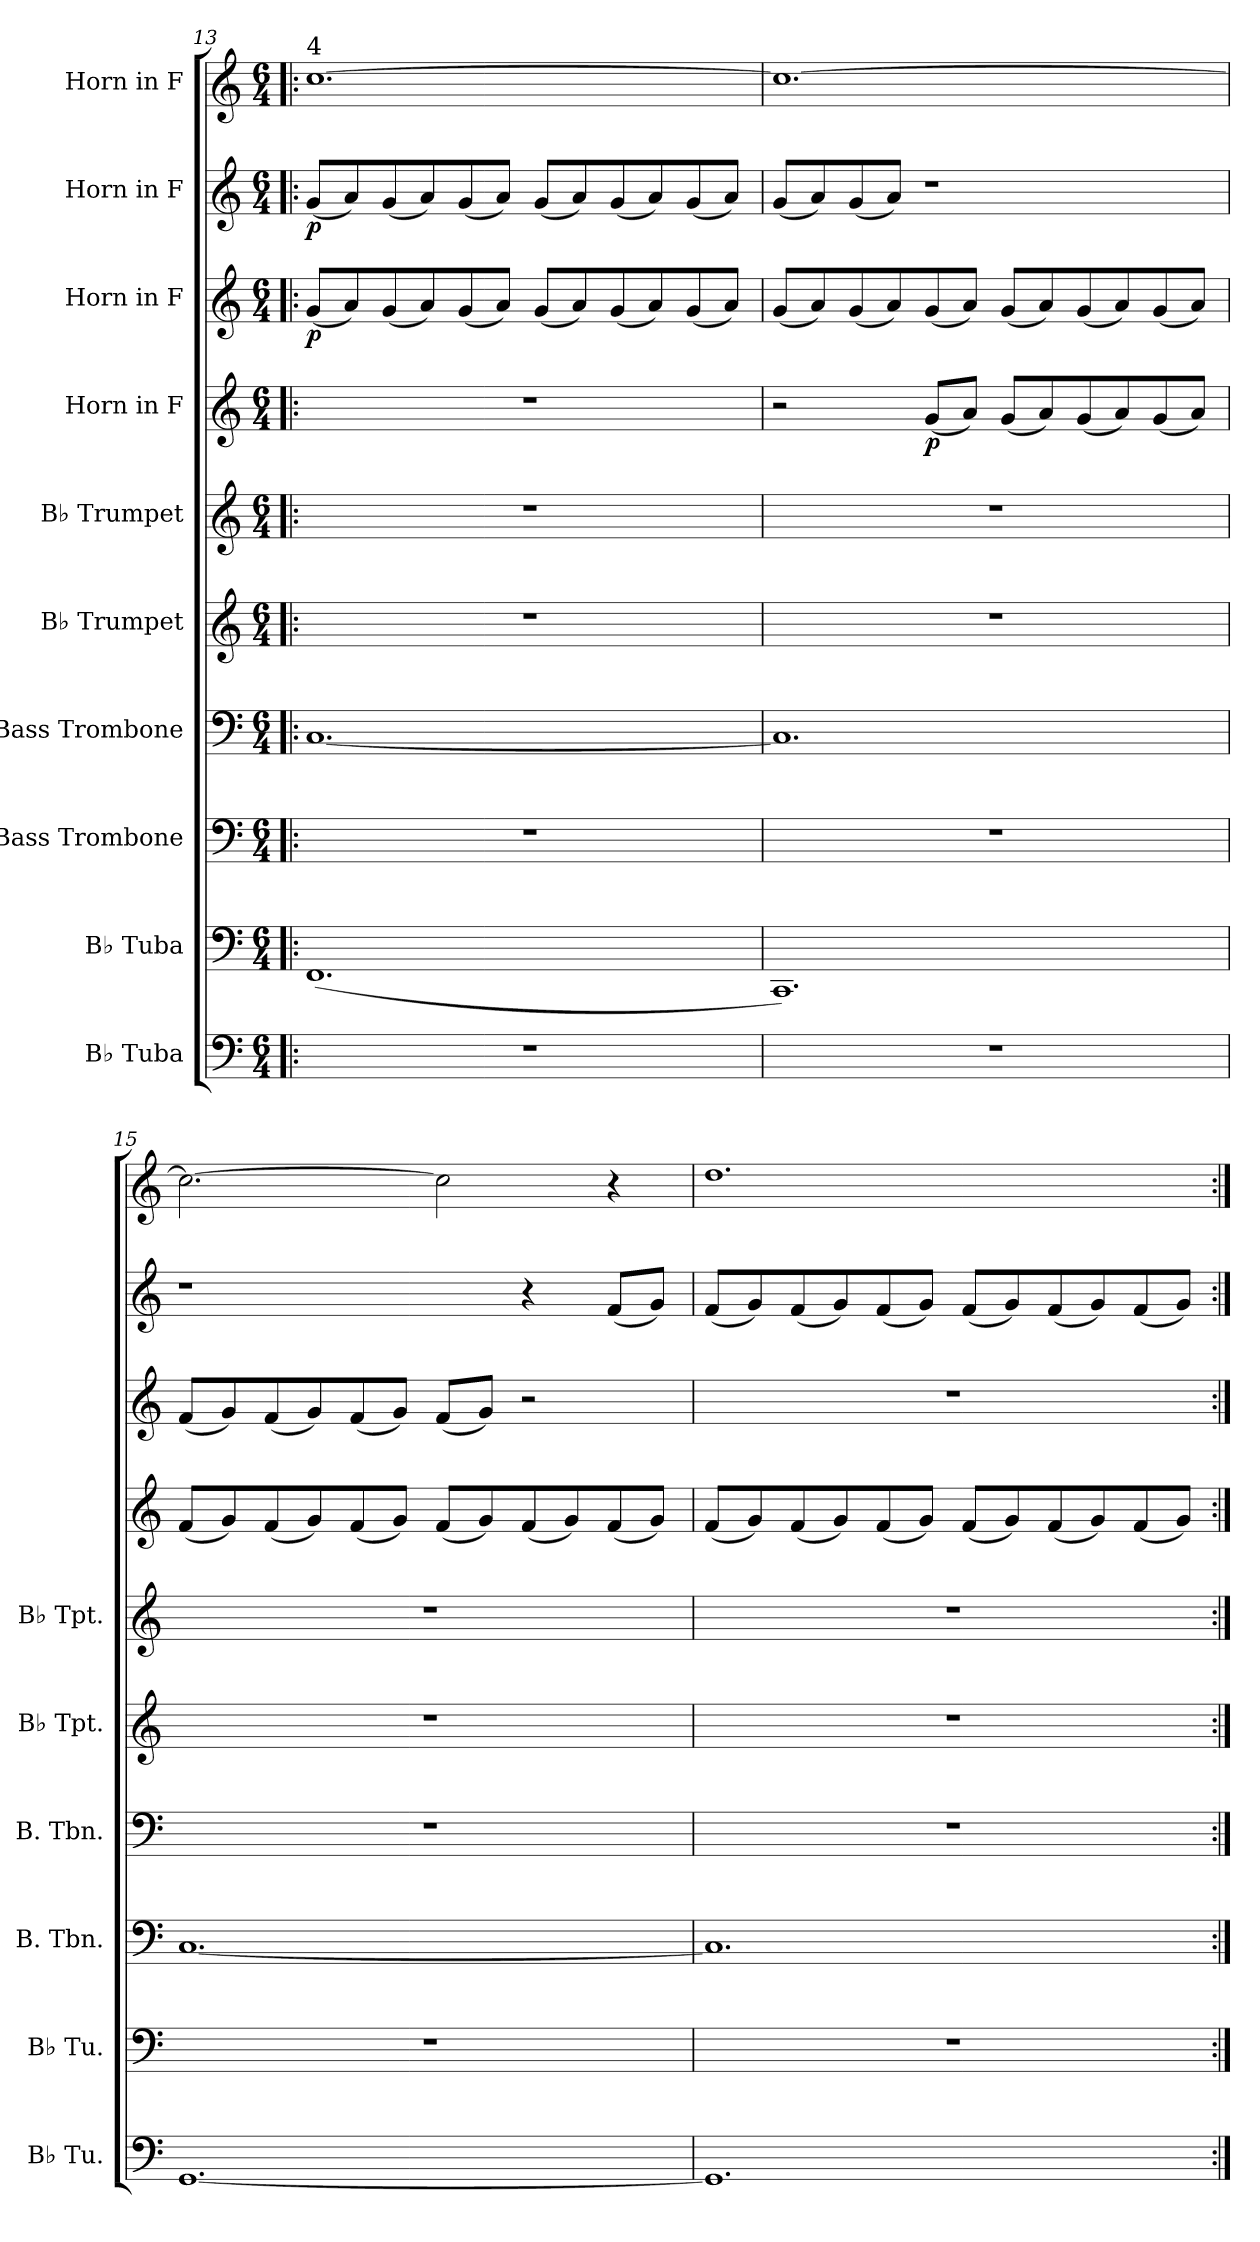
**kern	**kern	**kern	**kern	**kern	**kern	**kern	**dynam	**kern	**dynam	**kern	**dynam	**kern
*part10	*part9	*part8	*part7	*part6	*part5	*part4	*part4	*part3	*part3	*part2	*part2	*part1
*staff10	*staff9	*staff8	*staff7	*staff6	*staff5	*staff4	*staff4	*staff3	*staff3	*staff2	*staff2	*staff1
*I"B♭ Tuba	*I"B♭ Tuba	*I"Bass Trombone	*I"Bass Trombone	*I"B♭ Trumpet	*I"B♭ Trumpet	*I"Horn in F	*	*I"Horn in F	*	*I"Horn in F	*	*I"Horn in F
*I'B♭ Tu.	*I'B♭ Tu.	*I'B. Tbn.	*I'B. Tbn.	*I'B♭ Tpt.	*I'B♭ Tpt.	*	*	*	*	*	*	*
*clefF4	*clefF4	*clefF4	*clefF4	*clefG2	*clefG2	*clefG2	*	*clefG2	*	*clefG2	*	*clefG2
*	*	*	*	*ITrd1c2	*ITrd1c2	*ITrd4c7	*	*ITrd4c7	*	*ITrd4c7	*	*ITrd4c7
*k[]	*k[]	*k[]	*k[]	*k[b-e-]	*k[b-e-]	*k[b-]	*	*k[b-]	*	*k[b-]	*	*k[b-]
*M6/4	*M6/4	*M6/4	*M6/4	*M6/4	*M6/4	*M6/4	*	*M6/4	*	*M6/4	*	*M6/4
=13!|:	=13!|:	=13!|:	=13!|:	=13!|:	=13!|:	=13!|:	=13!|:	=13!|:	=13!|:	=13!|:	=13!|:	=13!|:
!	!	!	!	!	!	!	!	!	!	!	!	!LO:TX:a:t=4
!	!	!	!	!	!	!	!	!	!LO:DY:b	!	!LO:DY:b	!
1.r	(1.FF	1.r	[1.C	1.r	1.r	1.r	.	(8c/L	p	(8c/L	p	[1.f
.	.	.	.	.	.	.	.	8d/)	.	8d/)	.	.
.	.	.	.	.	.	.	.	(8c/	.	(8c/	.	.
.	.	.	.	.	.	.	.	8d/)	.	8d/)	.	.
.	.	.	.	.	.	.	.	(8c/	.	(8c/	.	.
.	.	.	.	.	.	.	.	8d/J)	.	8d/J)	.	.
.	.	.	.	.	.	.	.	(8c/L	.	(8c/L	.	.
.	.	.	.	.	.	.	.	8d/)	.	8d/)	.	.
.	.	.	.	.	.	.	.	(8c/	.	(8c/	.	.
.	.	.	.	.	.	.	.	8d/)	.	8d/)	.	.
.	.	.	.	.	.	.	.	(8c/	.	(8c/	.	.
.	.	.	.	.	.	.	.	8d/J)	.	8d/J)	.	.
=14	=14	=14	=14	=14	=14	=14	=14	=14	=14	=14	=14	=14
1.r	1.CC)	1.r	1.C]	1.r	1.r	2r	.	(8c/L	.	(8c/L	.	1.f_
.	.	.	.	.	.	.	.	8d/)	.	8d/)	.	.
.	.	.	.	.	.	.	.	(8c/	.	(8c/	.	.
.	.	.	.	.	.	.	.	8d/)	.	8d/J)	.	.
!	!	!	!	!	!	!	!LO:DY:b	!	!	!	!	!
.	.	.	.	.	.	(8c/L	p	(8c/	.	1r	.	.
.	.	.	.	.	.	8d/J)	.	8d/J)	.	.	.	.
.	.	.	.	.	.	(8c/L	.	(8c/L	.	.	.	.
.	.	.	.	.	.	8d/)	.	8d/)	.	.	.	.
.	.	.	.	.	.	(8c/	.	(8c/	.	.	.	.
.	.	.	.	.	.	8d/)	.	8d/)	.	.	.	.
.	.	.	.	.	.	(8c/	.	(8c/	.	.	.	.
.	.	.	.	.	.	8d/J)	.	8d/J)	.	.	.	.
=15	=15	=15	=15	=15	=15	=15	=15	=15	=15	=15	=15	=15
[1.GG	1.r	[1.C	1.r	1.r	1.r	(8B-/L	.	(8B-/L	.	1r	.	2.f\_
.	.	.	.	.	.	8c/)	.	8c/)	.	.	.	.
.	.	.	.	.	.	(8B-/	.	(8B-/	.	.	.	.
.	.	.	.	.	.	8c/)	.	8c/)	.	.	.	.
.	.	.	.	.	.	(8B-/	.	(8B-/	.	.	.	.
.	.	.	.	.	.	8c/J)	.	8c/J)	.	.	.	.
.	.	.	.	.	.	(8B-/L	.	(8B-/L	.	.	.	2f\]
.	.	.	.	.	.	8c/)	.	8c/J)	.	.	.	.
.	.	.	.	.	.	(8B-/	.	2r	.	4r	.	.
.	.	.	.	.	.	8c/)	.	.	.	.	.	.
.	.	.	.	.	.	(8B-/	.	.	.	(8B-/L	.	4r
.	.	.	.	.	.	8c/J)	.	.	.	8c/J)	.	.
!!LO:PB:g=z
=16	=16	=16	=16	=16	=16	=16	=16	=16	=16	=16	=16	=16
1.GG]	1.r	1.C]	1.r	1.r	1.r	(8B-/L	.	1.r	.	(8B-/L	.	1.g
.	.	.	.	.	.	8c/)	.	.	.	8c/)	.	.
.	.	.	.	.	.	(8B-/	.	.	.	(8B-/	.	.
.	.	.	.	.	.	8c/)	.	.	.	8c/)	.	.
.	.	.	.	.	.	(8B-/	.	.	.	(8B-/	.	.
.	.	.	.	.	.	8c/J)	.	.	.	8c/J)	.	.
.	.	.	.	.	.	(8B-/L	.	.	.	(8B-/L	.	.
.	.	.	.	.	.	8c/)	.	.	.	8c/)	.	.
.	.	.	.	.	.	(8B-/	.	.	.	(8B-/	.	.
.	.	.	.	.	.	8c/)	.	.	.	8c/)	.	.
.	.	.	.	.	.	(8B-/	.	.	.	(8B-/	.	.
.	.	.	.	.	.	8c/J)	.	.	.	8c/J)	.	.
=:|!	=:|!	=:|!	=:|!	=:|!	=:|!	=:|!	=:|!	=:|!	=:|!	=:|!	=:|!	=:|!
*-	*-	*-	*-	*-	*-	*-	*-	*-	*-	*-	*-	*-
